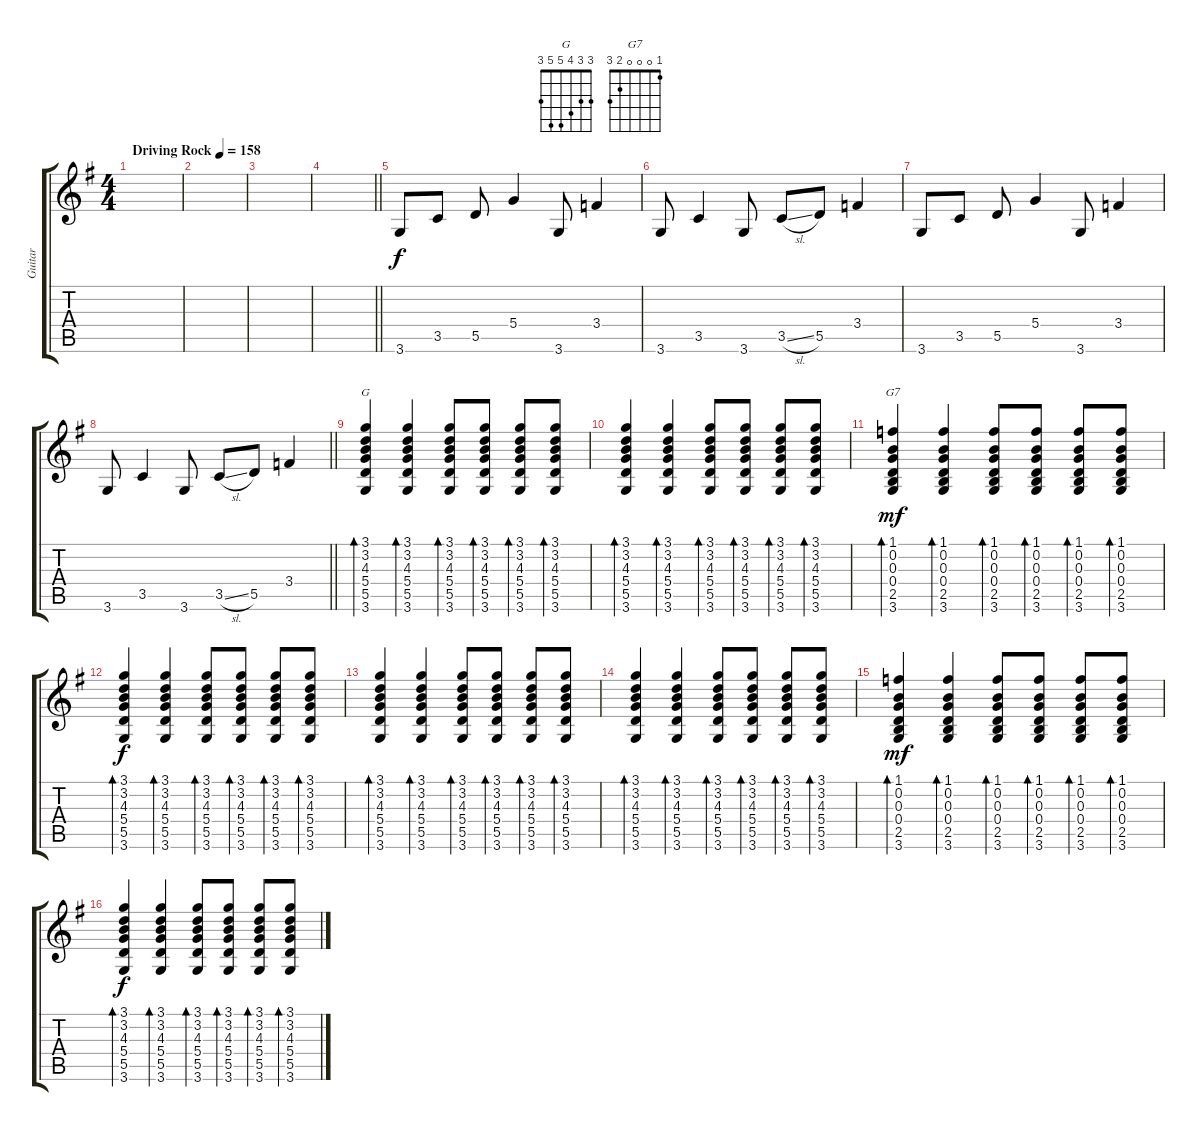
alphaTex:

\track ("Guitar" "Guitar") {instrument overdrivenguitar}
\staff {score tabs}
\tuning (E4 B3 G3 D3 A2 E2) {hide}
\chord ("G" 3 3 4 5 5 3) {barre 0}
\chord ("G7" 1 0 0 0 2 3)
\ts (4 4)
\tempo (158 "Driving Rock")
\clef g2
\ks g
|
|
|
\barLineRight lightlight
|
3.6.8 3.5.8 5.5.8 5.4.4 3.6.8 3.4.4 |
3.6.8 3.5.4 3.6.8 3.5{sl}.8 5.5.8 3.4.4 |
3.6.8 3.5.8 5.5.8 5.4.4 3.6.8 3.4.4 |
\barLineRight lightlight
3.6.8 3.5.4 3.6.8 3.5{sl}.8 5.5.8 3.4.4 |
(3.1 3.2 4.3 5.4 5.5 3.6).4{bd 60 ch "G" dy f} (3.1 3.2 4.3 5.4 5.5 3.6).4{bd 60} (3.1 3.2 4.3 5.4 5.5 3.6).8{bd 60} (3.1 3.2 4.3 5.4 5.5 3.6).8{bd 60} (3.1 3.2 4.3 5.4 5.5 3.6).8{bd 60} (3.1 3.2 4.3 5.4 5.5 3.6).8{bd 60} |
(3.1 3.2 4.3 5.4 5.5 3.6).4{bd 60} (3.1 3.2 4.3 5.4 5.5 3.6).4{bd 60} (3.1 3.2 4.3 5.4 5.5 3.6).8{bd 60} (3.1 3.2 4.3 5.4 5.5 3.6).8{bd 60} (3.1 3.2 4.3 5.4 5.5 3.6).8{bd 60} (3.1 3.2 4.3 5.4 5.5 3.6).8{bd 60} |
(1.1 0.2 0.3 0.4 2.5 3.6).4{bd 60 ch "G7" dy mf} (1.1 0.2 0.3 0.4 2.5 3.6).4{bd 60} (1.1 0.2 0.3 0.4 2.5 3.6).8{bd 60} (1.1 0.2 0.3 0.4 2.5 3.6).8{bd 60} (1.1 0.2 0.3 0.4 2.5 3.6).8{bd 60} (1.1 0.2 0.3 0.4 2.5 3.6).8{bd 60} |
(3.1 3.2 4.3 5.4 5.5 3.6).4{bd 60 dy f} (3.1 3.2 4.3 5.4 5.5 3.6).4{bd 60} (3.1 3.2 4.3 5.4 5.5 3.6).8{bd 60} (3.1 3.2 4.3 5.4 5.5 3.6).8{bd 60} (3.1 3.2 4.3 5.4 5.5 3.6).8{bd 60} (3.1 3.2 4.3 5.4 5.5 3.6).8{bd 60} |
(3.1 3.2 4.3 5.4 5.5 3.6).4{bd 60} (3.1 3.2 4.3 5.4 5.5 3.6).4{bd 60} (3.1 3.2 4.3 5.4 5.5 3.6).8{bd 60} (3.1 3.2 4.3 5.4 5.5 3.6).8{bd 60} (3.1 3.2 4.3 5.4 5.5 3.6).8{bd 60} (3.1 3.2 4.3 5.4 5.5 3.6).8{bd 60} |
(3.1 3.2 4.3 5.4 5.5 3.6).4{bd 60} (3.1 3.2 4.3 5.4 5.5 3.6).4{bd 60} (3.1 3.2 4.3 5.4 5.5 3.6).8{bd 60} (3.1 3.2 4.3 5.4 5.5 3.6).8{bd 60} (3.1 3.2 4.3 5.4 5.5 3.6).8{bd 60} (3.1 3.2 4.3 5.4 5.5 3.6).8{bd 60} |
(1.1 0.2 0.3 0.4 2.5 3.6).4{bd 60 dy mf} (1.1 0.2 0.3 0.4 2.5 3.6).4{bd 60} (1.1 0.2 0.3 0.4 2.5 3.6).8{bd 60} (1.1 0.2 0.3 0.4 2.5 3.6).8{bd 60} (1.1 0.2 0.3 0.4 2.5 3.6).8{bd 60} (1.1 0.2 0.3 0.4 2.5 3.6).8{bd 60} |
(3.1 3.2 4.3 5.4 5.5 3.6).4{bd 60 dy f} (3.1 3.2 4.3 5.4 5.5 3.6).4{bd 60} (3.1 3.2 4.3 5.4 5.5 3.6).8{bd 60} (3.1 3.2 4.3 5.4 5.5 3.6).8{bd 60} (3.1 3.2 4.3 5.4 5.5 3.6).8{bd 60} (3.1 3.2 4.3 5.4 5.5 3.6).8{bd 60}
